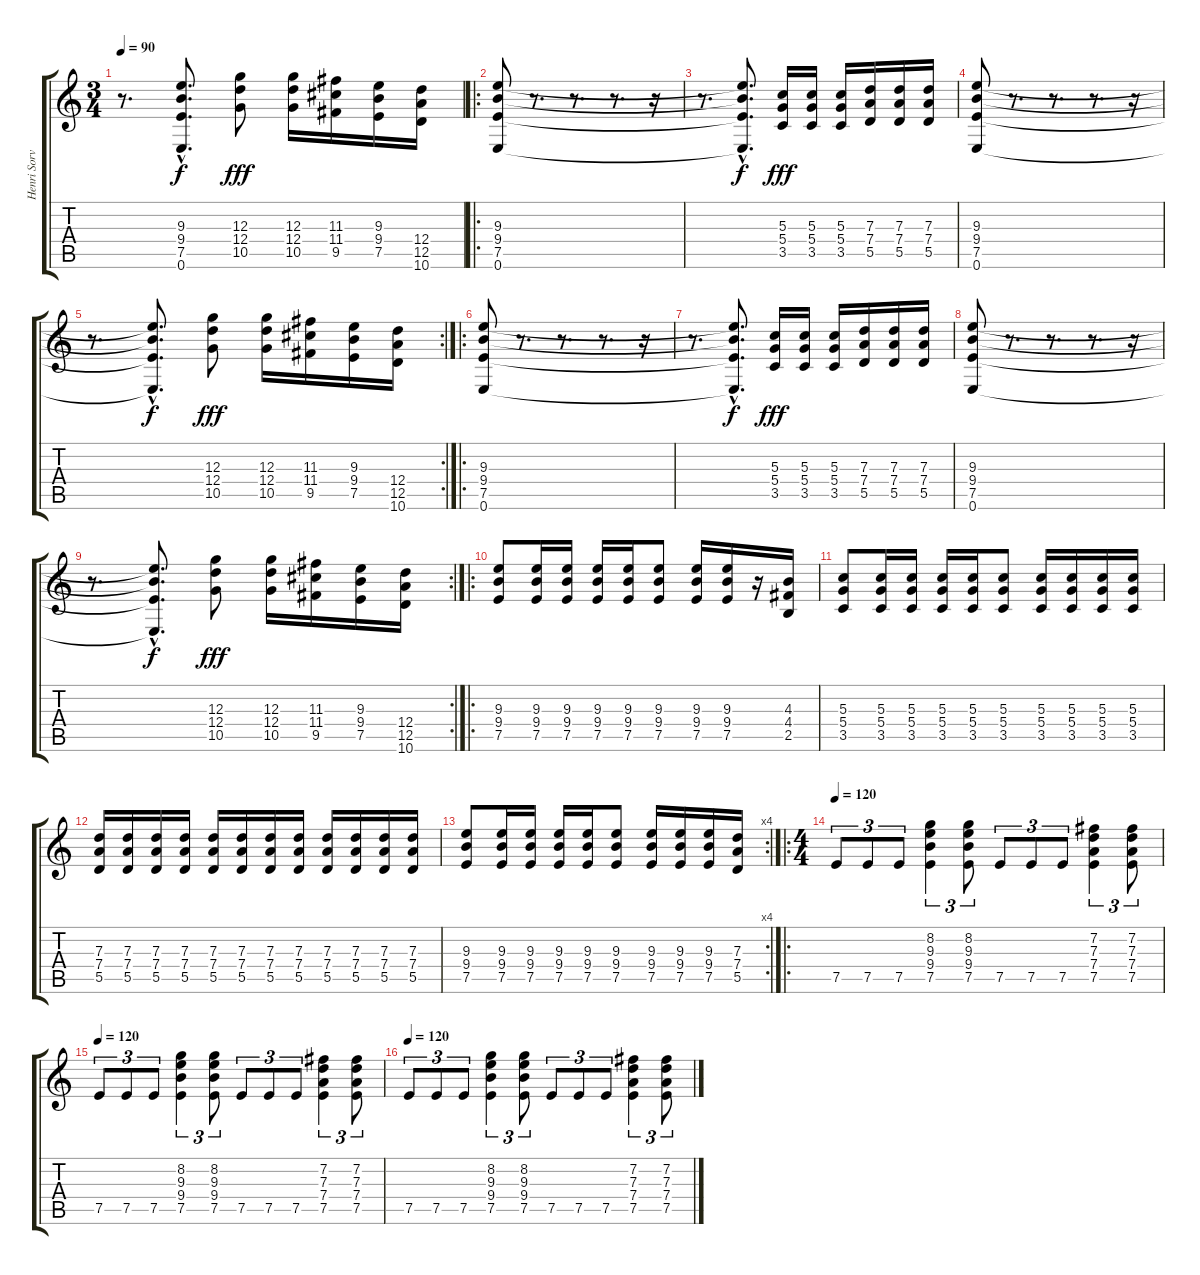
\track ("Henri Sorvali" "Henri Sorv") {instrument overdrivenguitar}
\staff {score tabs}
\tuning (E4 B3 G3 D3 A2 E2) {hide}
\ts (3 4)
\tempo 90
\clef g2
\ks c
r.8{d dy fff} (9.3{hac t} 9.4{hac t} 7.5{hac t} 0.6{hac t}).8{d dy f} (12.3 12.4 10.5).8{dy fff} (12.3 12.4 10.5).16 (11.3 11.4 9.5).16 (9.3 9.4 7.5).16 (12.4 12.5 10.6).16 |
\ro
(9.3 9.4 7.5 0.6).8 r.8{d} r.8{d} r.8{d} r.16 |
r.8{d} (9.3{hac t} 9.4{hac t} 7.5{hac t} 0.6{hac t}).8{d dy f} (5.3 5.4 3.5).16{dy fff} (5.3 5.4 3.5).16 (5.3 5.4 3.5).16 (7.3 7.4 5.5).16 (7.3 7.4 5.5).16 (7.3 7.4 5.5).16 |
(9.3 9.4 7.5 0.6).8 r.8{d} r.8{d} r.8{d} r.16 |
\rc 2
r.8{d} (9.3{hac t} 9.4{hac t} 7.5{hac t} 0.6{hac t}).8{d dy f} (12.3 12.4 10.5).8{dy fff} (12.3 12.4 10.5).16 (11.3 11.4 9.5).16 (9.3 9.4 7.5).16 (12.4 12.5 10.6).16 |
\ro
(9.3 9.4 7.5 0.6).8 r.8{d} r.8{d} r.8{d} r.16 |
r.8{d} (9.3{hac t} 9.4{hac t} 7.5{hac t} 0.6{hac t}).8{d dy f} (5.3 5.4 3.5).16{dy fff} (5.3 5.4 3.5).16 (5.3 5.4 3.5).16 (7.3 7.4 5.5).16 (7.3 7.4 5.5).16 (7.3 7.4 5.5).16 |
(9.3 9.4 7.5 0.6).8 r.8{d} r.8{d} r.8{d} r.16 |
\rc 2
r.8{d} (9.3{hac t} 9.4{hac t} 7.5{hac t} 0.6{hac t}).8{d dy f} (12.3 12.4 10.5).8{dy fff} (12.3 12.4 10.5).16 (11.3 11.4 9.5).16 (9.3 9.4 7.5).16 (12.4 12.5 10.6).16 |
\ro
(9.3 9.4 7.5).8 (9.3 9.4 7.5).16 (9.3 9.4 7.5).16 (9.3 9.4 7.5).16 (9.3 9.4 7.5).16 (9.3 9.4 7.5).8 (9.3 9.4 7.5).16 (9.3 9.4 7.5).16 r.16 (4.3 4.4 2.5).16 |
(5.3 5.4 3.5).8 (5.3 5.4 3.5).16 (5.3 5.4 3.5).16 (5.3 5.4 3.5).16 (5.3 5.4 3.5).16 (5.3 5.4 3.5).8 (5.3 5.4 3.5).16 (5.3 5.4 3.5).16 (5.3 5.4 3.5).16 (5.3 5.4 3.5).16 |
(7.3 7.4 5.5).16 (7.3 7.4 5.5).16 (7.3 7.4 5.5).16 (7.3 7.4 5.5).16 (7.3 7.4 5.5).16 (7.3 7.4 5.5).16 (7.3 7.4 5.5).16 (7.3 7.4 5.5).16 (7.3 7.4 5.5).16 (7.3 7.4 5.5).16 (7.3 7.4 5.5).16 (7.3 7.4 5.5).16 |
\rc 4
(9.3 9.4 7.5).8 (9.3 9.4 7.5).16 (9.3 9.4 7.5).16 (9.3 9.4 7.5).16 (9.3 9.4 7.5).16 (9.3 9.4 7.5).8 (9.3 9.4 7.5).16 (9.3 9.4 7.5).16 (9.3 9.4 7.5).16 (7.3 7.4 5.5).16 |
\ro
\ts (4 4)
\tempo 120
7.5.8{tu (3 2)} 7.5.8{tu (3 2)} 7.5.8{tu (3 2)} (8.2 9.3 9.4 7.5).4{tu (3 2)} (8.2 9.3 9.4 7.5).8{tu (3 2)} 7.5.8{tu (3 2)} 7.5.8{tu (3 2)} 7.5.8{tu (3 2)} (7.2 7.3 7.4 7.5).4{tu (3 2)} (7.2 7.3 7.4 7.5).8{tu (3 2)} |
\tempo 120
7.5.8{tu (3 2)} 7.5.8{tu (3 2)} 7.5.8{tu (3 2)} (8.2 9.3 9.4 7.5).4{tu (3 2)} (8.2 9.3 9.4 7.5).8{tu (3 2)} 7.5.8{tu (3 2)} 7.5.8{tu (3 2)} 7.5.8{tu (3 2)} (7.2 7.3 7.4 7.5).4{tu (3 2)} (7.2 7.3 7.4 7.5).8{tu (3 2)} |
\tempo 120
7.5.8{tu (3 2)} 7.5.8{tu (3 2)} 7.5.8{tu (3 2)} (8.2 9.3 9.4 7.5).4{tu (3 2)} (8.2 9.3 9.4 7.5).8{tu (3 2)} 7.5.8{tu (3 2)} 7.5.8{tu (3 2)} 7.5.8{tu (3 2)} (7.2 7.3 7.4 7.5).4{tu (3 2)} (7.2 7.3 7.4 7.5).8{tu (3 2)}
